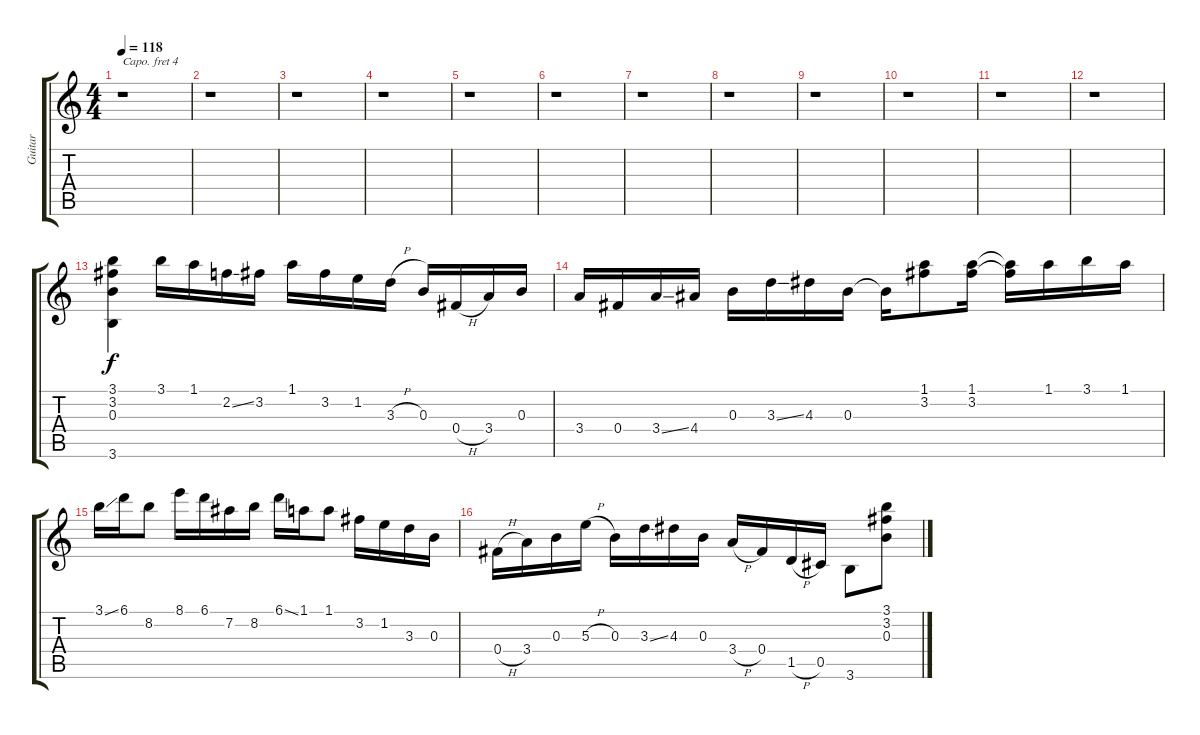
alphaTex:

\track ("Guitar" "Guitar") {instrument acousticguitarnylon}
\staff {score tabs}
\capo 4
\tuning (E4 B3 G3 D3 A2 E2) {hide}
\ts (4 4)
\tempo 118
\clef g2
\ks c
r.1{dy f instrument acousticguitarnylon} |
r.1 |
r.1 |
r.1 |
r.1 |
r.1 |
r.1 |
r.1 |
r.1 |
r.1 |
r.1 |
r.1 |
(3.1 3.2 0.3 3.6).4 3.1.16 1.1.16 2.2{ss}.16 3.2.16 1.1.16 3.2.16 1.2.16 3.3{h}.16 0.3.16 0.4{h}.16 3.4.16 0.3.16 |
3.4.16 0.4.16 3.4{ss}.16 4.4.16 0.3.16 3.3{ss}.16 4.3.16 0.3.16 0.3{t}.16 (1.1 3.2).8 (1.1 3.2).16 (1.1{t} 3.2{t}).16 1.1.16 3.1.16 1.1.16 |
3.1{ss}.16 6.1.16 8.2.8 8.1.16 6.1.16 7.2.16 8.2.16 6.1{ss}.16 1.1.16 1.1.8 3.2.16 1.2.16 3.3.16 0.3.16 |
0.4{h}.16 3.4.16 0.3.16 5.3{h}.16 0.3.16 3.3{ss}.16 4.3.16 0.3.16 3.4{h}.16 0.4.16 1.5{h}.16 0.5.16 3.6.8 (3.1 3.2 0.3).8
